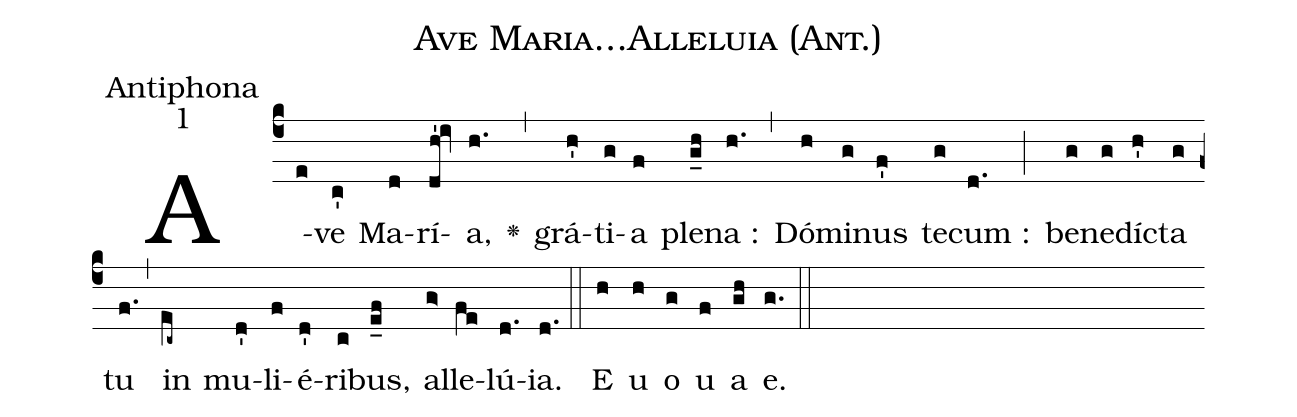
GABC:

name:Ave Maria...Alleluia (Ant.);
office-part:Antiphona;
mode:1;
%%
(c4) A(e)ve(c') Ma(d)rí(dh'!iv)a,(h.) <v>\greheightstar</v>(,) grá(h')ti(g)a(f) ple(g_h)na :(h.) (,) Dó(h)mi(g)nus(f') te(g)cum :(d.) (;) be(g)ne(g)dí(h')cta(g) tu(f.) (,) in(ec~) mu(d')li(f)é(d')ri(c)bus,(e_f) al(g>)le(fe)lú(d.)i{a}.(d.) (::)
<eu>E(h) u(h) o(g) u(f) a(gh) e.</eu>(g.) (::)
